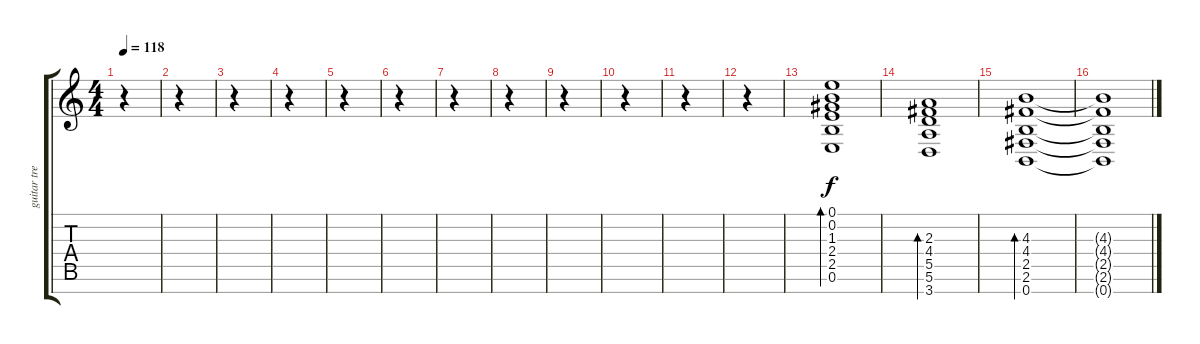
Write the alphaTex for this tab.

\track ("guitar tremolo" "guitar tre") {instrument acousticguitarsteel}
\staff {score tabs}
\tuning (E4 B3 G3 D3 A2 E2 B1) {hide}
\ts (4 4)
\tempo 118
\clef g2
\ks c
r.4{dy f} |
r.4 |
r.4 |
r.4 |
r.4 |
r.4 |
r.4 |
r.4 |
r.4 |
r.4 |
r.4 |
r.4 |
(0.1 0.2 1.3 2.4 2.5 0.6).1{bd 120} |
(2.3 4.4 5.5 5.6 3.7).1{bd 120} |
(4.3 4.4 2.5 2.6 0.7).1{bd 120} |
(4.3{t} 4.4{t} 2.5{t} 2.6{t} 0.7{t}).1
